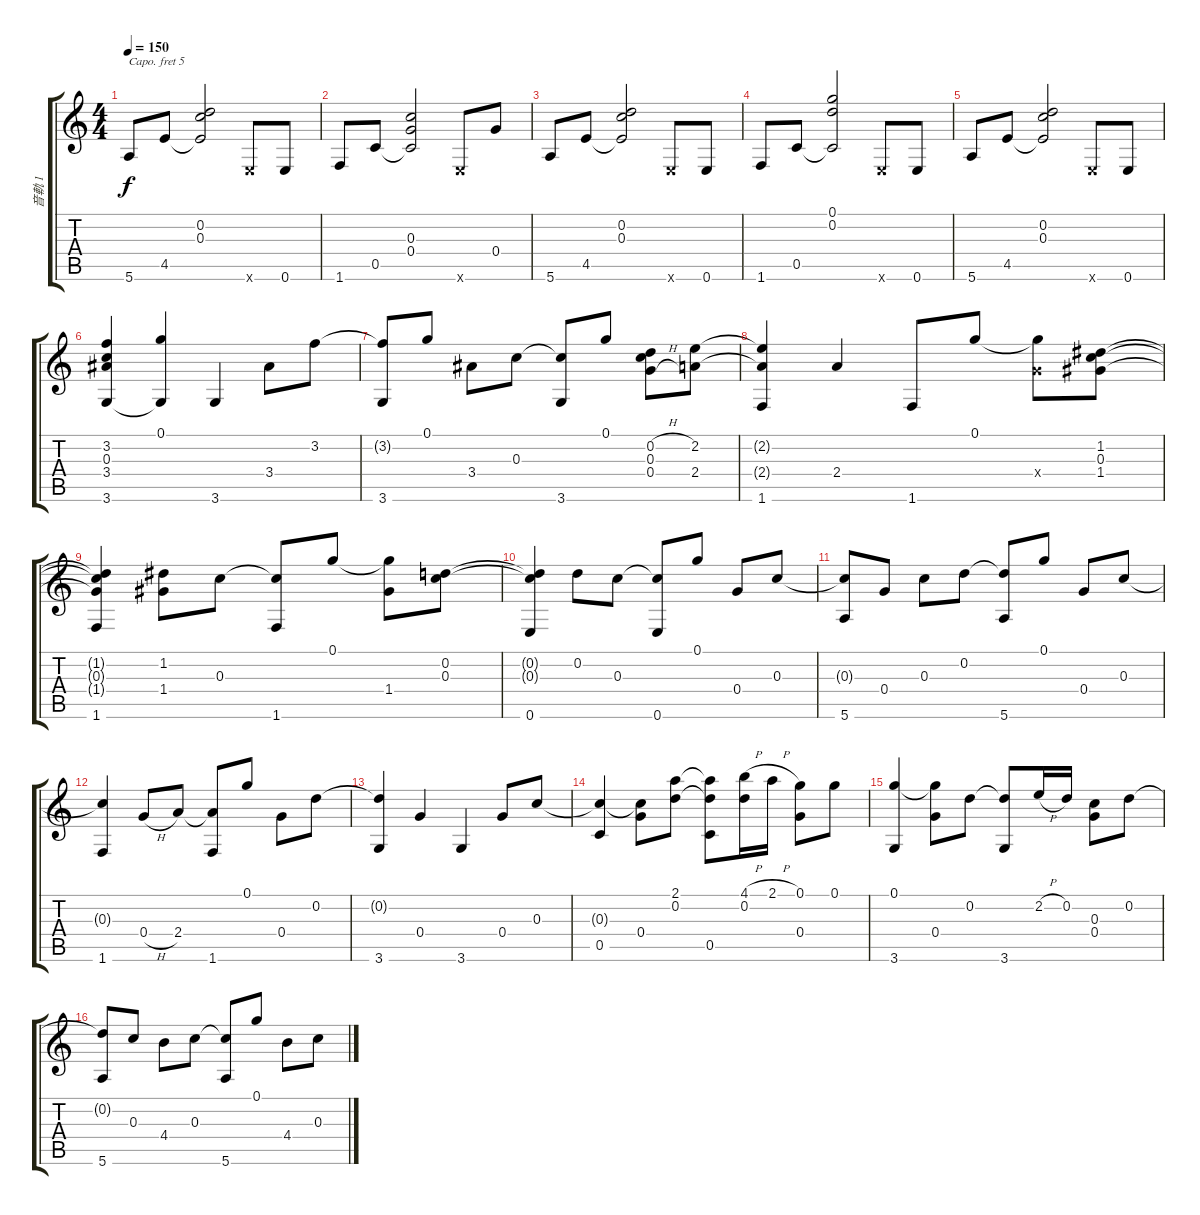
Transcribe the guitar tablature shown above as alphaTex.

\track ("音軌 1" "音軌 1") {instrument acousticguitarsteel}
\staff {score tabs}
\capo 5
\tuning (D4 A3 G3 D3 G2 B1) {hide}
\ts (4 4)
\tempo 150
\clef g2
\ks c
5.6.8{dy f} 4.5.8 (0.2 0.3 4.5{t}).2 0.6{x}.8 0.6.8 |
1.6.8 0.5.8 (0.3 0.4 0.5{t}).2 0.6{x}.8 0.4.8 |
5.6.8 4.5.8 (0.2 0.3 4.5{t}).2 0.6{x}.8 0.6.8 |
1.6.8 0.5.8 (0.1 0.2 0.5{t}).2 0.6{x}.8 0.6.8 |
5.6.8 4.5.8 (0.2 0.3 4.5{t}).2 0.6{x}.8 0.6.8 |
(3.2 0.3 3.4 3.6).4 (0.1 3.6{t}).4 3.6.4 3.4.8 3.2.8 |
(3.2{t} 3.6).8 0.1.8 3.4.8 0.3.8 (0.3{t} 3.6).8 0.1.8 (0.2{h} 0.3 0.4{h}).8 (2.2 2.4).8 |
(2.2{t} 2.4{t} 1.6).4 2.4.4 1.6.8 0.1.8 (0.1{t} 0.4{x}).8 (1.2 0.3 1.4).8 |
(1.2{t} 0.3{t} 1.4{t} 1.6).4 (1.2 1.4).8 0.3.8 (0.3{t} 1.6).8 0.1.8 (0.1{t} 1.4).8 (0.2 0.3).8 |
(0.2{t} 0.3{t} 0.6).4 0.2.8 0.3.8 (0.3{t} 0.6).8 0.1.8 0.4.8 0.3.8 |
(0.3{t} 5.6).8 0.4.8 0.3.8 0.2.8 (0.2{t} 5.6).8 0.1.8 0.4.8 0.3.8 |
(0.3{t} 1.6).4 0.4{h}.8 2.4.8 (2.4{t} 1.6).8 0.1.8 0.4.8 0.2.8 |
(0.2{t} 3.6).4 0.4.4 3.6.4 0.4.8 0.3.8 |
(0.3{t} 0.5).4 (0.3{t} 0.4).8 (2.1 0.2).8 (2.1{t} 0.2{t} 0.5).8 (4.1{h} 0.2).16 2.1{h}.16 (0.1 0.4).8 0.1.8 |
(0.1 3.6).4 (0.1{t} 0.4).8 0.2.8 (0.2{t} 3.6).8 2.2{h}.16 0.2.16 (0.3 0.4).8 0.2.8 |
(0.2{t} 5.6).8 0.3.8 4.4.8 0.3.8 (0.3{t} 5.6).8 0.1.8 4.4.8 0.3.8
